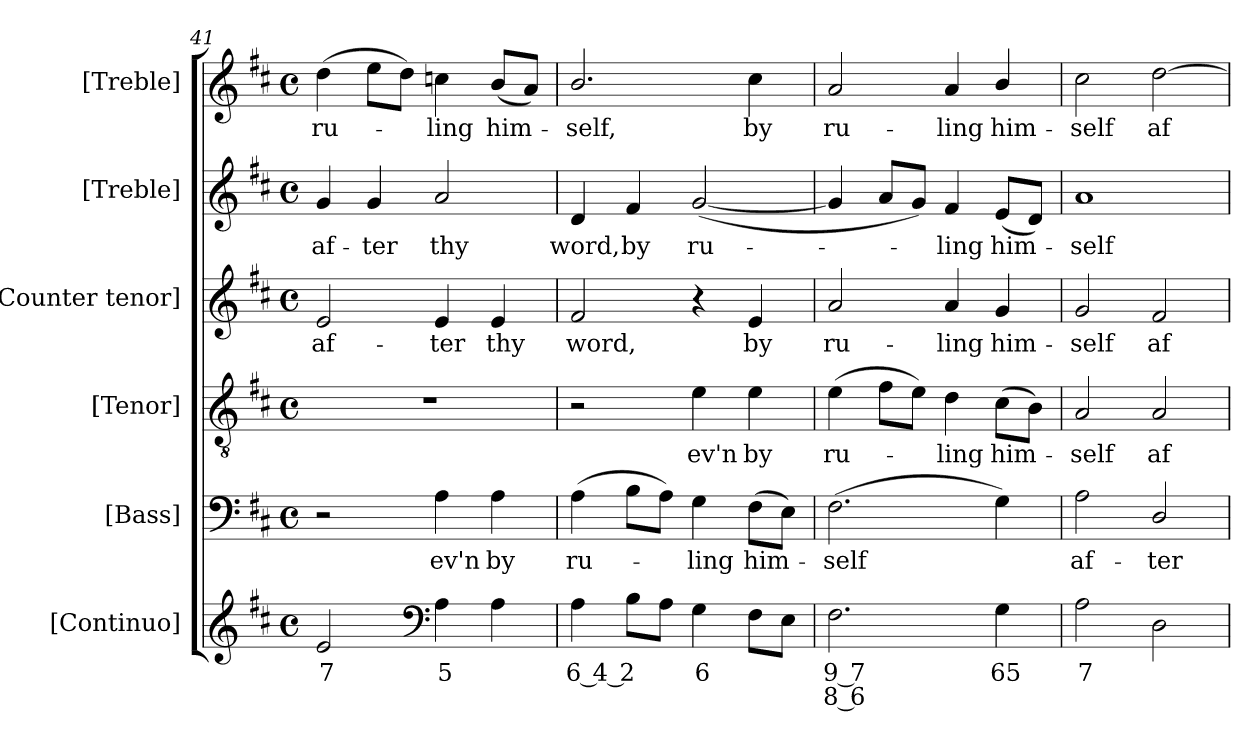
**kern	**text	**text	**kern	**text	**kern	**text	**kern	**text	**kern	**text	**kern	**text
*part6	*part6	*part6	*part5	*part5	*part4	*part4	*part3	*part3	*part2	*part2	*part1	*part1
*staff6	*staff6	*staff6	*staff5	*staff5	*staff4	*staff4	*staff3	*staff3	*staff2	*staff2	*staff1	*staff1
*I"[Continuo]	*	*	*I"[Bass]	*	*I"[Tenor]	*	*I"[Counter tenor]	*	*I"[Treble]	*	*I"[Treble]	*
*I'Cont.	*	*	*I'B.	*	*I'T.	*	*	*	*	*	*	*
*clefG2	*	*	*clefF4	*	*clefGv2	*	*clefG2	*	*clefG2	*	*clefG2	*
*	*	*	*	*	*ITrd7c12	*	*	*	*	*	*	*
*k[f#c#]	*	*	*k[f#c#]	*	*k[f#c#]	*	*k[f#c#]	*	*k[f#c#]	*	*k[f#c#]	*
*D:	*	*	*D:	*	*D:	*	*D:	*	*D:	*	*D:	*
*M4/4	*	*	*M4/4	*	*M4/4	*	*M4/4	*	*M4/4	*	*M4/4	*
*met(c)	*	*	*met(c)	*	*met(c)	*	*met(c)	*	*met(c)	*	*met(c)	*
=41	=41	=41	=41	=41	=41	=41	=41	=41	=41	=41	=41	=41
!	!LO:LY:b:color=#000000	!	!	!	!	!	!	!	!	!	!	!
!	!	!	!	!	!	!	!	!LO:LY:b:color=#000000	!	!	!	!
!	!	!	!	!	!	!	!	!	!	!LO:LY:b:color=#000000	!	!
!	!	!	!	!	!	!	!	!	!	!	!	!LO:LY:b:color=#000000
2ei/	7	.	2r	.	1r	.	2ei/	af-	4gi/	af-	(4ddi\	ru-
!	!	!	!	!	!	!	!	!	!	!LO:LY:b:color=#000000	!	!
.	.	.	.	.	.	.	.	.	4gi/	-ter	8eei\L	.
*clefF4	*	*	*	*	*	*	*	*	*	*	*	*
.	.	.	.	.	.	.	.	.	.	.	8ddi\J)	.
!	!LO:LY:b:color=#000000	!	!	!	!	!	!	!	!	!	!	!
!	!	!	!	!LO:LY:b:color=#000000	!	!	!	!	!	!	!	!
!	!	!	!	!	!	!	!	!LO:LY:b:color=#000000	!	!	!	!
!	!	!	!	!	!	!	!	!	!	!LO:LY:b:color=#000000	!	!
!	!	!	!	!	!	!	!	!	!	!	!	!LO:LY:b:color=#000000
4Ai\	5	.	4Ai\	ev'n	.	.	4ei/	-ter	2ai/	thy	4ccni\	-ling
!	!	!	!	!LO:LY:b:color=#000000	!	!	!	!	!	!	!	!
!	!	!	!	!	!	!	!	!LO:LY:b:color=#000000	!	!	!	!
!	!	!	!	!	!	!	!	!	!	!	!	!LO:LY:b:color=#000000
4Ai\	.	.	4Ai\	by	.	.	4ei/	thy	.	.	(8bi/L	him-
.	.	.	.	.	.	.	.	.	.	.	8ai/J)	.
=42	=42	=42	=42	=42	=42	=42	=42	=42	=42	=42	=42	=42
!	!LO:LY:b:color=#000000	!	!	!	!	!	!	!	!	!	!	!
!	!	!	!	!LO:LY:b:color=#000000	!	!	!	!	!	!	!	!
!	!	!	!	!	!	!	!	!LO:LY:b:color=#000000	!	!	!	!
!	!	!	!	!	!	!	!	!	!	!LO:LY:b:color=#000000	!	!
!	!	!	!	!	!	!	!	!	!	!	!	!LO:LY:b:color=#000000
4Ai\	6 4 2	.	(4Ai\	ru-	2r	.	2f#i/	word,	4di/	word,	2.bi/	-self,
!	!	!	!	!	!	!	!	!	!	!LO:LY:b:color=#000000	!	!
8Bi\L	.	.	8Bi\L	.	.	.	.	.	4f#i/	by	.	.
8Ai\J	.	.	8Ai\J)	.	.	.	.	.	.	.	.	.
!	!LO:LY:b:color=#000000	!	!	!	!	!	!	!	!	!	!	!
!	!	!	!	!LO:LY:b:color=#000000	!	!	!	!	!	!	!	!
!	!	!	!	!	!	!LO:LY:b:color=#000000	!	!	!	!	!	!
!	!	!	!	!	!	!	!	!	!	!LO:LY:b:color=#000000	!	!
4Gi\	6	.	4Gi\	-ling	4Ei\	ev'n	4r	.	([2gi/	ru-	.	.
!	!	!	!	!LO:LY:b:color=#000000	!	!	!	!	!	!	!	!
!	!	!	!	!	!	!LO:LY:b:color=#000000	!	!	!	!	!	!
!	!	!	!	!	!	!	!	!LO:LY:b:color=#000000	!	!	!	!
!	!	!	!	!	!	!	!	!	!	!	!	!LO:LY:b:color=#000000
8F#i\L	.	.	(8F#i\L	him-	4Ei\	by	4ei/	by	.	.	4cc#i\	by
8Ei\J	.	.	8Ei\J)	.	.	.	.	.	.	.	.	.
!!LO:LB:g=z
=43	=43	=43	=43	=43	=43	=43	=43	=43	=43	=43	=43	=43
!	!LO:LY:b:color=#000000	!LO:LY:b:color=#000000	!	!	!	!	!	!	!	!	!	!
!	!	!	!	!LO:LY:b:color=#000000	!	!	!	!	!	!	!	!
!	!	!	!	!	!	!LO:LY:b:color=#000000	!	!	!	!	!	!
!	!	!	!	!	!	!	!	!LO:LY:b:color=#000000	!	!	!	!
!	!	!	!	!	!	!	!	!	!	!	!	!LO:LY:b:color=#000000
2.F#i\	9 7	8 6	(2.F#i\	-self	(4Ei\	ru-	2ai/	ru-	4gi/]	.	2ai/	ru-
.	.	.	.	.	8F#i\L	.	.	.	8ai/L	.	.	.
.	.	.	.	.	8Ei\J)	.	.	.	8gi/J)	.	.	.
!	!	!	!	!	!	!LO:LY:b:color=#000000	!	!	!	!	!	!
!	!	!	!	!	!	!	!	!LO:LY:b:color=#000000	!	!	!	!
!	!	!	!	!	!	!	!	!	!	!LO:LY:b:color=#000000	!	!
!	!	!	!	!	!	!	!	!	!	!	!	!LO:LY:b:color=#000000
.	.	.	.	.	4Di\	-ling	4ai/	-ling	4f#i/	-ling	4ai/	-ling
!	!LO:LY:b:color=#000000	!	!	!	!	!	!	!	!	!	!	!
!	!	!	!	!	!	!LO:LY:b:color=#000000	!	!	!	!	!	!
!	!	!	!	!	!	!	!	!LO:LY:b:color=#000000	!	!	!	!
!	!	!	!	!	!	!	!	!	!	!LO:LY:b:color=#000000	!	!
!	!	!	!	!	!	!	!	!	!	!	!	!LO:LY:b:color=#000000
4Gi\	65	.	4Gi\)	.	(8C#i\L	him-	4gi/	him-	(8ei/L	him-	4bi/	him-
.	.	.	.	.	8BBi\J)	.	.	.	8di/J)	.	.	.
=44	=44	=44	=44	=44	=44	=44	=44	=44	=44	=44	=44	=44
!	!LO:LY:b:color=#000000	!	!	!	!	!	!	!	!	!	!	!
!	!	!	!	!LO:LY:b:color=#000000	!	!	!	!	!	!	!	!
!	!	!	!	!	!	!LO:LY:b:color=#000000	!	!	!	!	!	!
!	!	!	!	!	!	!	!	!LO:LY:b:color=#000000	!	!	!	!
!	!	!	!	!	!	!	!	!	!	!LO:LY:b:color=#000000	!	!
!	!	!	!	!	!	!	!	!	!	!	!	!LO:LY:b:color=#000000
2Ai\	7	.	2Ai\	af-	2AAi/	-self	2gi/	-self	1ai	-self	2cc#i\	-self
!	!	!	!	!LO:LY:b:color=#000000	!	!	!	!	!	!	!	!
!	!	!	!	!	!	!LO:LY:b:color=#000000	!	!	!	!	!	!
!	!	!	!	!	!	!	!	!LO:LY:b:color=#000000	!	!	!	!
!	!	!	!	!	!	!	!	!	!	!	!	!LO:LY:b:color=#000000
2Di\	.	.	2Di/	-ter	2AAi/	af-	2f#i/	af-	.	.	[2ddi\	af-
=	=	=	=	=	=	=	=	=	=	=	=	=
*-	*-	*-	*-	*-	*-	*-	*-	*-	*-	*-	*-	*-
